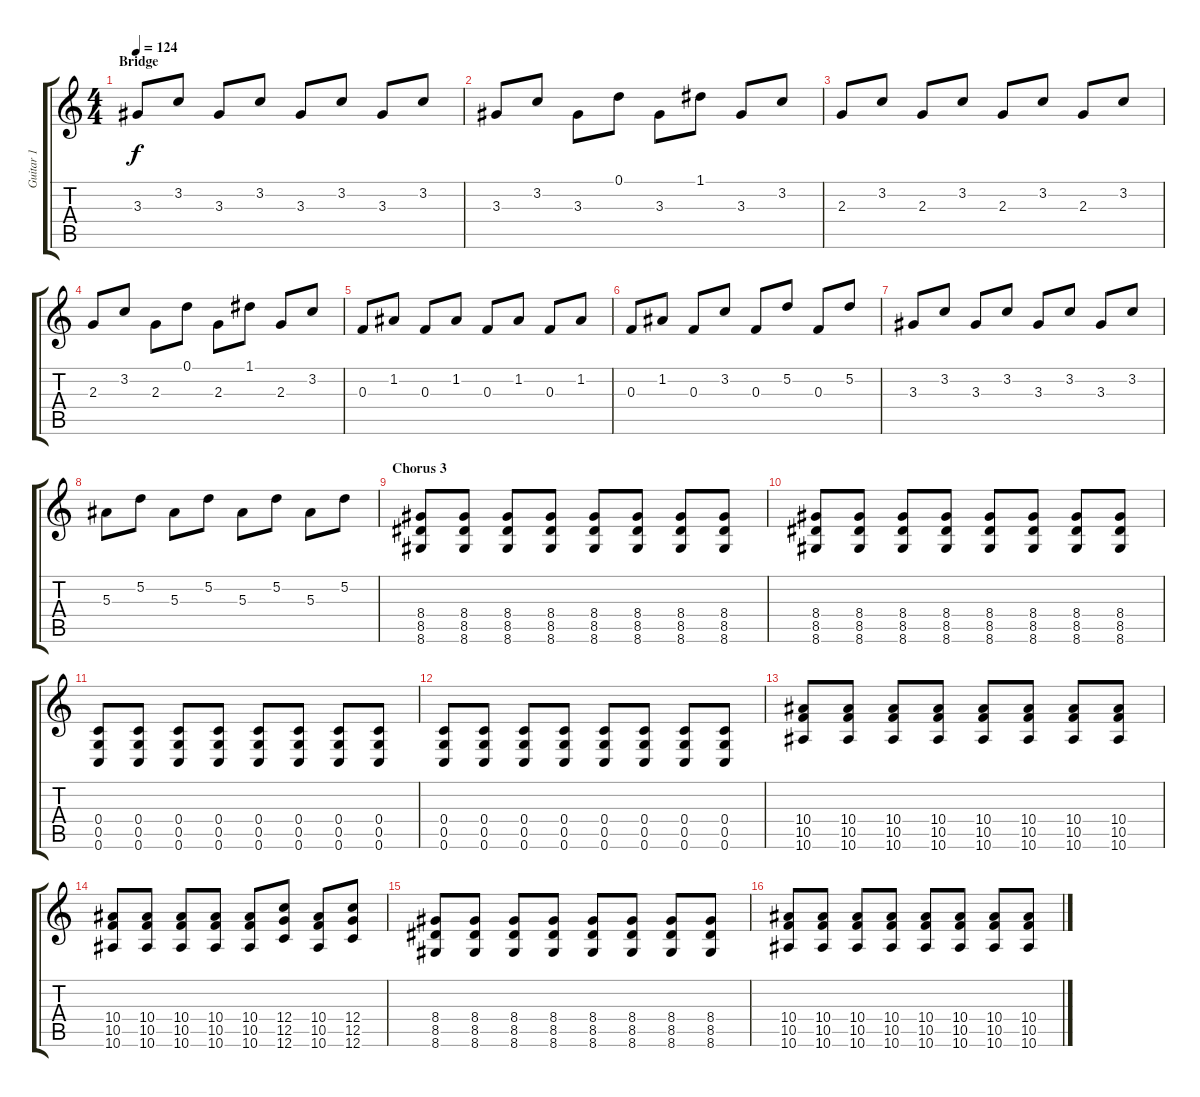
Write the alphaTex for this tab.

\track ("Guitar 1" "Guitar 1") {instrument distortionguitar}
\staff {score tabs}
\tuning (D4 A3 F3 C3 G2 C2) {hide}
\ts (4 4)
\section ("" "Bridge")
\tempo 124
\clef g2
\ks c
3.3.8{dy f instrument electricguitarclean} 3.2.8 3.3.8 3.2.8 3.3.8 3.2.8 3.3.8 3.2.8 |
3.3.8 3.2.8 3.3.8 0.1.8 3.3.8 1.1.8 3.3.8 3.2.8 |
2.3.8 3.2.8 2.3.8 3.2.8 2.3.8 3.2.8 2.3.8 3.2.8 |
2.3.8 3.2.8 2.3.8 0.1.8 2.3.8 1.1.8 2.3.8 3.2.8 |
0.3.8 1.2.8 0.3.8 1.2.8 0.3.8 1.2.8 0.3.8 1.2.8 |
0.3.8 1.2.8 0.3.8 3.2.8 0.3.8 5.2.8 0.3.8 5.2.8 |
3.3.8 3.2.8 3.3.8 3.2.8 3.3.8 3.2.8 3.3.8 3.2.8 |
5.3.8 5.2.8 5.3.8 5.2.8 5.3.8 5.2.8 5.3.8 5.2.8 |
\section ("" "Chorus 3")
(8.4 8.5 8.6).8{instrument distortionguitar} (8.4 8.5 8.6).8 (8.4 8.5 8.6).8 (8.4 8.5 8.6).8 (8.4 8.5 8.6).8 (8.4 8.5 8.6).8 (8.4 8.5 8.6).8 (8.4 8.5 8.6).8 |
(8.4 8.5 8.6).8 (8.4 8.5 8.6).8 (8.4 8.5 8.6).8 (8.4 8.5 8.6).8 (8.4 8.5 8.6).8 (8.4 8.5 8.6).8 (8.4 8.5 8.6).8 (8.4 8.5 8.6).8 |
(0.4 0.5 0.6).8 (0.4 0.5 0.6).8 (0.4 0.5 0.6).8 (0.4 0.5 0.6).8 (0.4 0.5 0.6).8 (0.4 0.5 0.6).8 (0.4 0.5 0.6).8 (0.4 0.5 0.6).8 |
(0.4 0.5 0.6).8 (0.4 0.5 0.6).8 (0.4 0.5 0.6).8 (0.4 0.5 0.6).8 (0.4 0.5 0.6).8 (0.4 0.5 0.6).8 (0.4 0.5 0.6).8 (0.4 0.5 0.6).8 |
(10.4 10.5 10.6).8 (10.4 10.5 10.6).8 (10.4 10.5 10.6).8 (10.4 10.5 10.6).8 (10.4 10.5 10.6).8 (10.4 10.5 10.6).8 (10.4 10.5 10.6).8 (10.4 10.5 10.6).8 |
(10.4 10.5 10.6).8 (10.4 10.5 10.6).8 (10.4 10.5 10.6).8 (10.4 10.5 10.6).8 (10.4 10.5 10.6).8 (12.4 12.5 12.6).8 (10.4 10.5 10.6).8 (12.4 12.5 12.6).8 |
(8.4 8.5 8.6).8 (8.4 8.5 8.6).8 (8.4 8.5 8.6).8 (8.4 8.5 8.6).8 (8.4 8.5 8.6).8 (8.4 8.5 8.6).8 (8.4 8.5 8.6).8 (8.4 8.5 8.6).8 |
(10.4 10.5 10.6).8 (10.4 10.5 10.6).8 (10.4 10.5 10.6).8 (10.4 10.5 10.6).8 (10.4 10.5 10.6).8 (10.4 10.5 10.6).8 (10.4 10.5 10.6).8 (10.4 10.5 10.6).8
